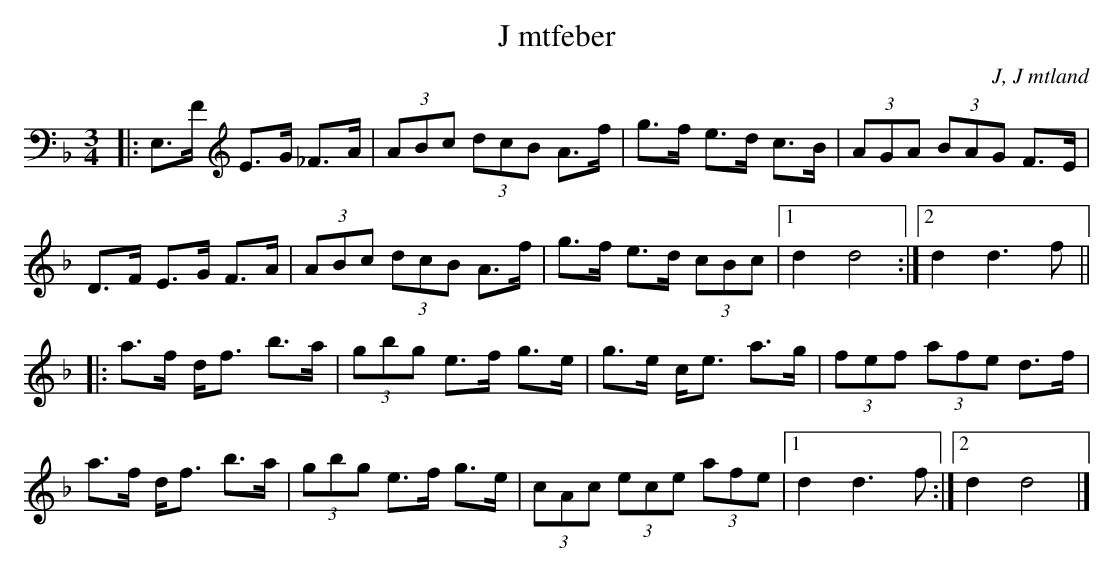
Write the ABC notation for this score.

X:1
T: J mtfeber
O: J, J mtland
M: 3/4
L: 1/8
K: Dm
|: E,>F E>G _F>A | (3ABc (3dcB A>f | g>f e>d c>B | (3AGA (3BAG F>E |
D>F E>G F>A | (3ABc (3dcB A>f | g>f e>d (3cBc |1 d2 d4 :|2 d2 d3 f ||
|: a>f d<f b>a | (3gbg e>f g>e | g>e c<e a>g | (3fef (3afe d>f |
a>f d<f b>a | (3gbg e>f g>e | (3cAc (3ece (3afe |1 d2 d3 f :|2 d2 d4 |]
